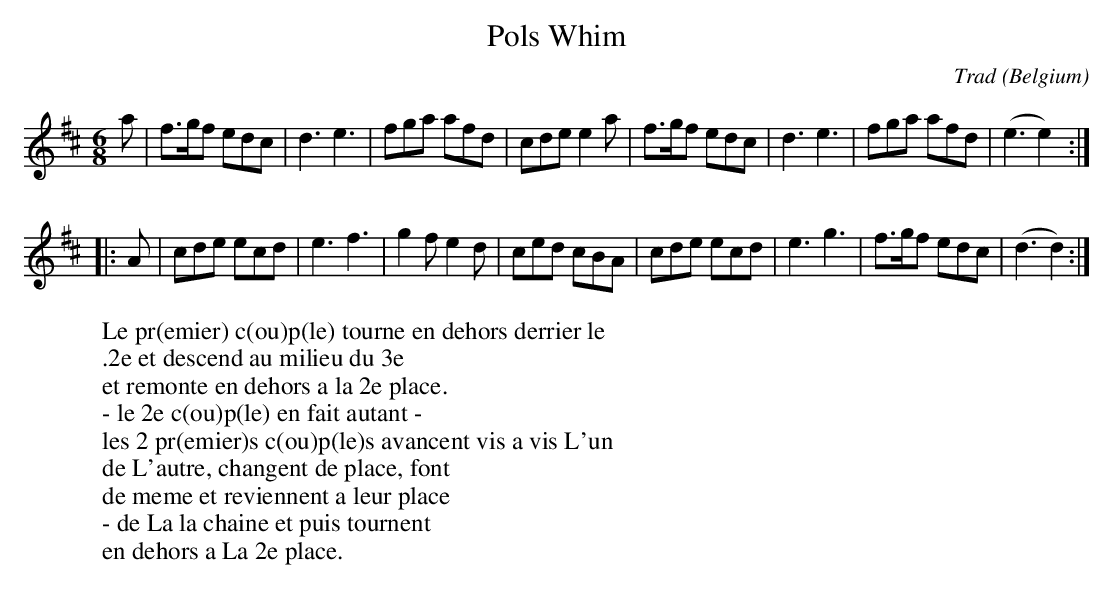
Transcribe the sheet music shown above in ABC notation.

X:1
T:Pols Whim
C:Trad
O:Belgium
M:6/8
L:1/8
K:Dmaj
a|f>gf edc|d3 e3|fga afd|cde e2a|f>gf edc|d3 e3|fga afd|(e3 e2):|
|:A|cde ecd|e3 f3|g2f e2d|ced cBA|cde ecd|e3 g3|f>gf edc|(d3 d2):|]
W:Le pr(emier) c(ou)p(le) tourne en dehors derrier le
W:.2e et descend au milieu du 3e
W:et remonte en dehors a la 2e place.
W:- le 2e c(ou)p(le) en fait autant -
W:les 2 pr(emier)s c(ou)p(le)s avancent vis a vis L'un
W:de L'autre, changent de place, font
W:de meme et reviennent a leur place
W:- de La la chaine et puis tournent
W:en dehors a La 2e place.
